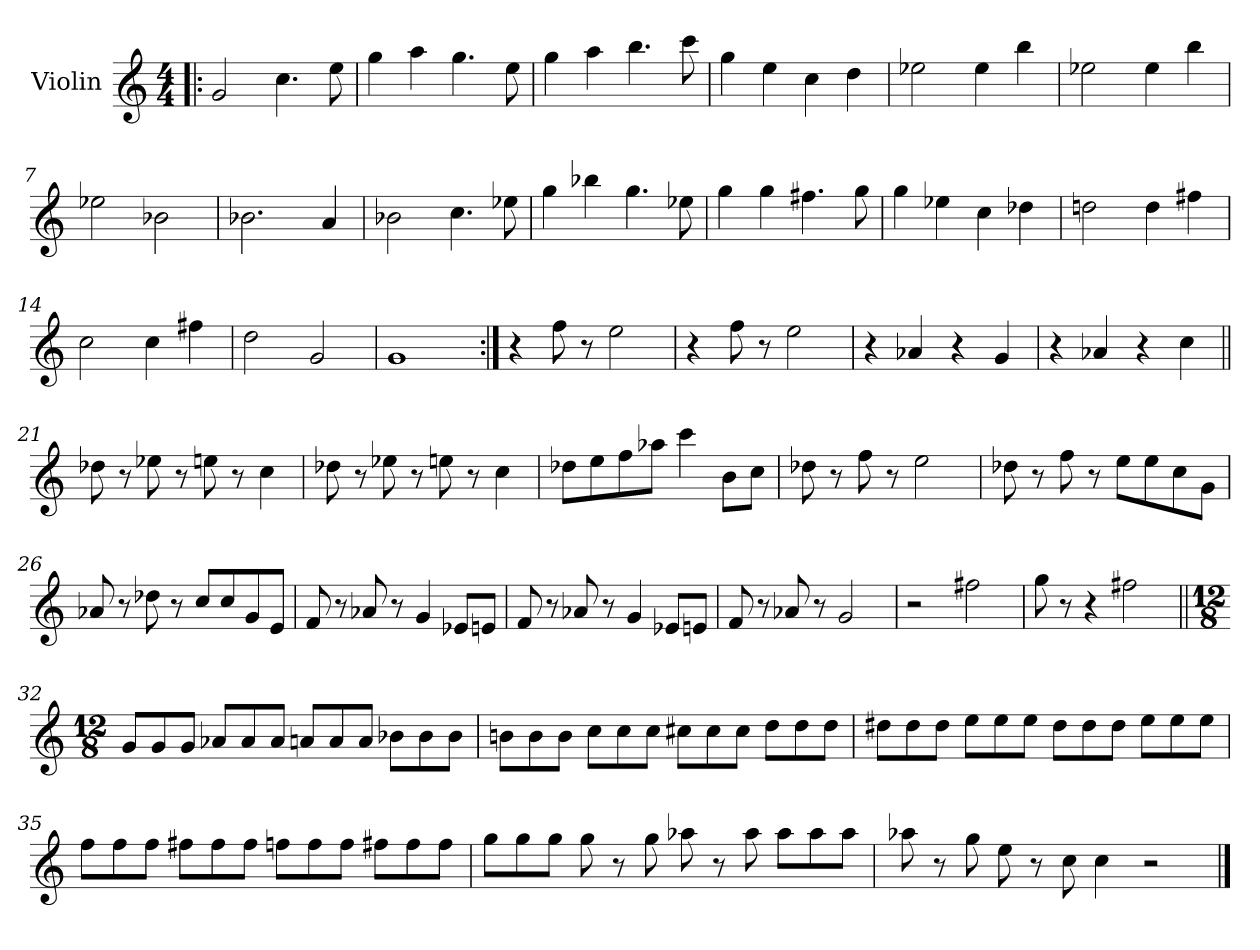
**kern
*part1
*staff1
*I"Violin
*I'Vln.
*clefG2
*k[]
*M4/4
*MM94
=1!|:
2g/
4.cc\
8ee\
=2
4gg\
4aa\
4.gg\
8ee\
=3
4gg\
4aa\
4.bb\
8ccc\
=4
4gg\
4ee\
4cc\
4dd\
=5
2ee-X\
4ee-\
4bb\
=6
2ee-X\
4ee-\
4bb\
=7
2ee-X\
2b-X\
=8
2.b-X\
4a/
=9
2b-X\
4.cc\
8ee-X\
!!LO:LB:g=z
=10
4gg\
4bb-X\
4.gg\
8ee-X\
=11
4gg\
4gg\
4.ff#X\
8gg\
=12
4gg\
4ee-X\
4cc\
4dd-X\
=13
2ddn\
4dd\
4ff#X\
=14
2cc\
4cc\
4ff#X\
=15
2dd\
2g/
=16
1g
=17:|!
4r
8ff\
8r
2ee\
=18
4r
8ff\
8r
2ee\
=19
4r
4a-X/
4r
4g/
!!LO:LB:g=z
=20
4r
4a-X/
4r
4cc\
=21||
8dd-X\
8r
8ee-X\
8r
8een\
8r
4cc\
=22
8dd-X\
8r
8ee-X\
8r
8een\
8r
4cc\
=23
8dd-X\L
8ee\
8ff\
8aa-X\J
4ccc\
8b\L
8cc\J
=24
8dd-X\
8r
8ff\
8r
2ee\
=25
8dd-X\
8r
8ff\
8r
8ee\L
8ee\
8cc\
8g\J
!!LO:LB:g=z
=26
8a-X/
8r
8dd-X\
8r
8cc/L
8cc/
8g/
8e/J
=27
8f/
8r
8a-X/
8r
4g/
8e-X/L
8en/J
=28
8f/
8r
8a-X/
8r
4g/
8e-X/L
8en/J
=29
8f/
8r
8a-X/
8r
2g/
=30
2r
2ff#X\
=31
8gg\
8r
4r
2ff#X\
!!LO:LB:g=z
=32||
*M12/8
8g/L
8g/
8g/J
8a-X/L
8a-/
8a-/J
8an/L
8a/
8a/J
8b-X\L
8b-\
8b-\J
=33
8bn\L
8b\
8b\J
8cc\L
8cc\
8cc\J
8cc#X\L
8cc#\
8cc#\J
8dd\L
8dd\
8dd\J
=34
8dd#X\L
8dd#\
8dd#\J
8ee\L
8ee\
8ee\J
8dd#\L
8dd#\
8dd#\J
8ee\L
8ee\
8ee\J
!!LO:LB:g=z
=35
8ff\L
8ff\
8ff\J
8ff#X\L
8ff#\
8ff#\J
8ffn\L
8ff\
8ff\J
8ff#X\L
8ff#\
8ff#\J
=36
8gg\L
8gg\
8gg\J
8gg\
8r
8gg\
8aa-X\
8r
8aa-\
8aa-\L
8aa-\
8aa-\J
=37
8aa-X\
8r
8gg\
8ee\
8r
8cc\
4cc\
2r
==
*-
